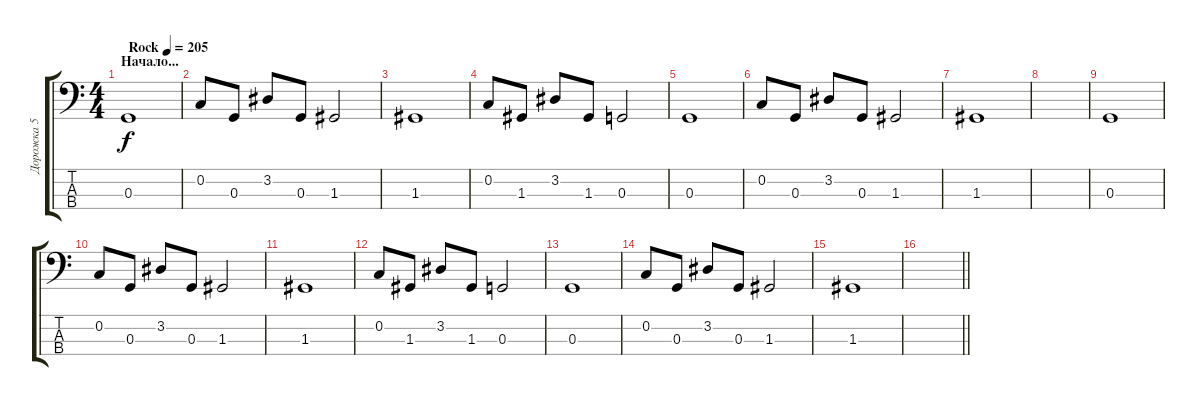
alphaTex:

\track ("Дорожка 5" "Дорожка 5") {instrument electricbassfinger}
\staff {score tabs}
\tuning (F2 C2 G1 C1) {hide}
\ts (4 4)
\section ("" "Начало...")
\tempo (205 "Rock")
\tempo 100
\tempo (205 "Rock")
\clef f4
\ks c
0.3.1{dy f instrument electricbassfinger} |
0.2.8 0.3.8 3.2.8 0.3.8 1.3.2 |
1.3.1 |
0.2.8 1.3.8 3.2.8 1.3.8 0.3.2 |
0.3.1 |
0.2.8 0.3.8 3.2.8 0.3.8 1.3.2 |
1.3.1 |
|
0.3.1 |
0.2.8 0.3.8 3.2.8 0.3.8 1.3.2 |
1.3.1 |
0.2.8 1.3.8 3.2.8 1.3.8 0.3.2 |
0.3.1 |
0.2.8 0.3.8 3.2.8 0.3.8 1.3.2 |
1.3.1 |
\barLineRight lightlight
